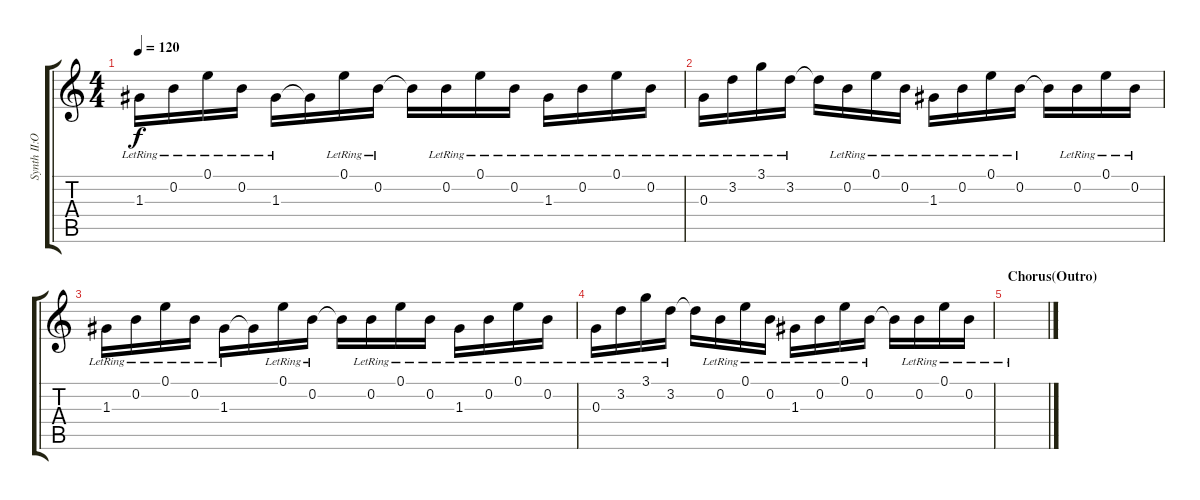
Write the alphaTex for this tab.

\track ("Synth II:Original" "Synth II:O") {instrument synthbass1}
\staff {score tabs}
\tuning (E4 B3 G3 D3 A2 E2) {hide}
\ts (4 4)
\tempo 120
\clef g2
\ks c
1.3{lr}.16{dy f} 0.2{lr}.16 0.1{lr}.16 0.2{lr}.16 1.3{lr}.16 1.3{t}.16 0.1{lr}.16 0.2{lr}.16 0.2{t}.16 0.2{lr}.16 0.1{lr}.16 0.2{lr}.16 1.3{lr}.16 0.2{lr}.16 0.1{lr}.16 0.2{lr}.16 |
0.3{lr}.16 3.2{lr}.16 3.1{lr}.16 3.2{lr}.16 3.2{t}.16 0.2{lr}.16 0.1{lr}.16 0.2{lr}.16 1.3{lr}.16 0.2{lr}.16 0.1{lr}.16 0.2{lr}.16 0.2{t}.16 0.2{lr}.16 0.1{lr}.16 0.2{lr}.16 |
1.3{lr}.16 0.2{lr}.16 0.1{lr}.16 0.2{lr}.16 1.3{lr}.16 1.3{t}.16 0.1{lr}.16 0.2{lr}.16 0.2{t}.16 0.2{lr}.16 0.1{lr}.16 0.2{lr}.16 1.3{lr}.16 0.2{lr}.16 0.1{lr}.16 0.2{lr}.16 |
0.3{lr}.16 3.2{lr}.16 3.1{lr}.16 3.2{lr}.16 3.2{t}.16 0.2{lr}.16 0.1{lr}.16 0.2{lr}.16 1.3{lr}.16 0.2{lr}.16 0.1{lr}.16 0.2{lr}.16 0.2{t}.16 0.2{lr}.16 0.1{lr}.16 0.2{lr}.16 |
\section ("" "Chorus(Outro)")
